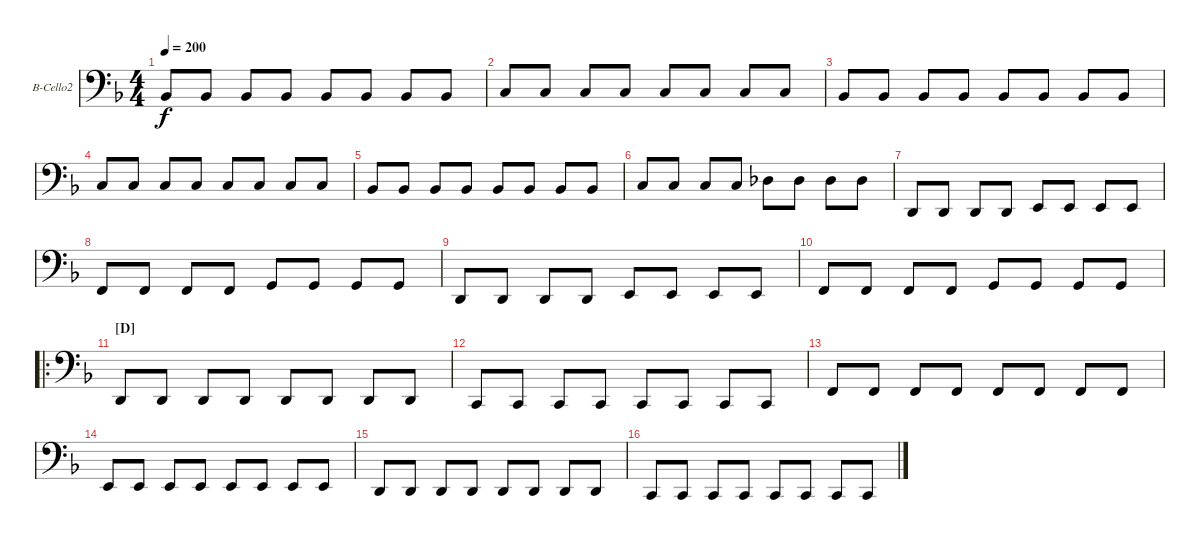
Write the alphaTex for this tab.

\bracketExtendMode groupsimilarinstruments
\firstSystemTrackNameOrientation horizontal
\otherSystemsTrackNameOrientation horizontal
\track ("Bass Cello 2" "B-Cello2") {instrument cello}
\staff {score}
\tuning (A3 D3 G2 C2)
\ts (4 4)
\tempo 200
\clef f4
\scale
0.333333
\ks dminor
3.3.8{dy f} 3.3.8 3.3.8 3.3.8 3.3.8 3.3.8 3.3.8 3.3.8 |
\scale
0.333333 5.3.8 5.3.8 5.3.8 5.3.8 5.3.8 5.3.8 5.3.8 5.3.8 |
\scale
0.333333 3.3.8 3.3.8 3.3.8 3.3.8 10.4.8 3.3.8 3.3.8 3.3.8 |
\scale
0.333333 5.3.8 5.3.8 5.3.8 5.3.8 5.3.8 5.3.8 5.3.8 5.3.8 |
\scale
0.333333 3.3.8 3.3.8 3.3.8 3.3.8 3.3.8 3.3.8 3.3.8 3.3.8 |
\scale
0.333333 5.3.8 5.3.8 5.3.8 5.3.8 6.3.8 6.3.8 6.3.8 6.3.8 |
\scale
0.333333 2.4.8 2.4.8 2.4.8 2.4.8 4.4.8 4.4.8 4.4.8 4.4.8 |
\scale
0.333333 5.4.8 5.4.8 5.4.8 5.4.8 0.3.8 0.3.8 0.3.8 0.3.8 |
\scale
0.333333 2.4.8 2.4.8 2.4.8 2.4.8 4.4.8 4.4.8 4.4.8 4.4.8 |
\scale
0.313131 5.4.8 5.4.8 5.4.8 5.4.8 0.3.8 0.3.8 0.3.8 0.3.8 |
\ro
\section ("D" "")
\scale
0.373737 2.4.8 2.4.8 2.4.8 2.4.8 2.4.8 2.4.8 2.4.8 2.4.8 |
\scale
0.313131 0.4.8 0.4.8 0.4.8 0.4.8 0.4.8 0.4.8 0.4.8 0.4.8 |
\scale
0.333333 5.4.8 5.4.8 5.4.8 5.4.8 5.4.8 5.4.8 5.4.8 5.4.8 |
\scale
0.333333 4.4.8 4.4.8 4.4.8 4.4.8 4.4.8 4.4.8 4.4.8 4.4.8 |
\scale
0.333333 2.4.8 2.4.8 2.4.8 2.4.8 2.4.8 2.4.8 2.4.8 2.4.8 |
\scale
0.322917 0.4.8 0.4.8 0.4.8 0.4.8 0.4.8 0.4.8 0.4.8 0.4.8
